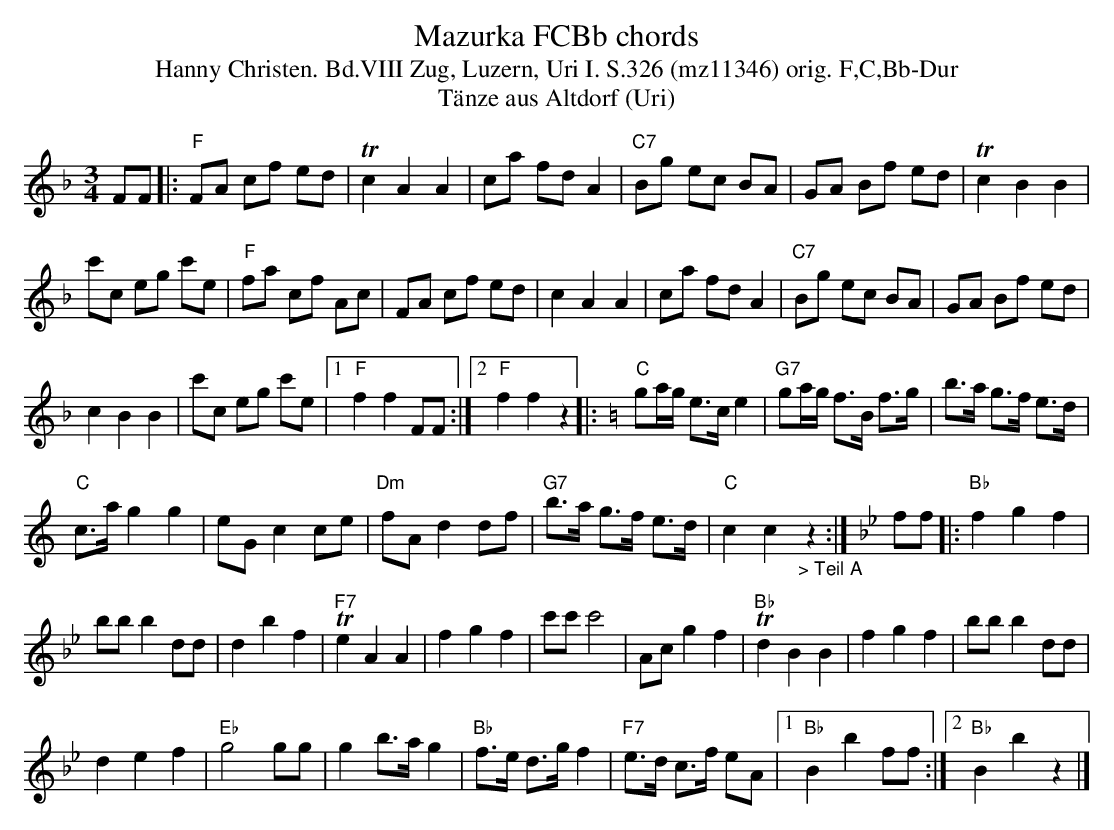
X:1
T: Mazurka FCBb chords
T:Hanny Christen. Bd.VIII Zug, Luzern, Uri I. S.326 (mz11346) orig. F,C,Bb-Dur
T: T\"anze aus Altdorf (Uri)
M:3/4
L:1/8
K:F %%MIDI gchordon
FF |: "F"FA cf ed | Tc2A2A2 | ca fd A2 | "C7"Bg ec BA | GA Bf ed | Tc2B2B2 |
c'c eg c'e | "F"fa cf Ac | FA cf ed | c2A2A2 | ca fdA2 | "C7"Bg ec BA | GA Bf ed |
c2B2B2 | c'c eg c'e |1 "F"f2f2FF :|2 "F"f2f2z2 |: [K:C]  "C"ga/g/ e>c e2 | "G7"ga/g/ f>B f>g | b>a g>f e>d |
"C"c>a g2g2 | eGc2ce | "Dm"fAd2df | "G7"b>a g>f e>d | "C"c2c2"_> Teil A"z2 :| [K:Bb] ff |: "Bb"f2g2f2 |
bbb2dd | d2b2f2 | "F7"Te2A2A2 | f2g2f2 | c'c'c'4 | Ac g2f2 | "Bb"Td2B2B2 | f2g2f2 | bbb2dd |
d2e2f2 | "Eb"g4gg | g2b>ag2 | "Bb"f>e d>gf2 | "F7"e>d c>f eA |1 "Bb"B2b2ff :|2 "Bb"B2b2z2 |]
